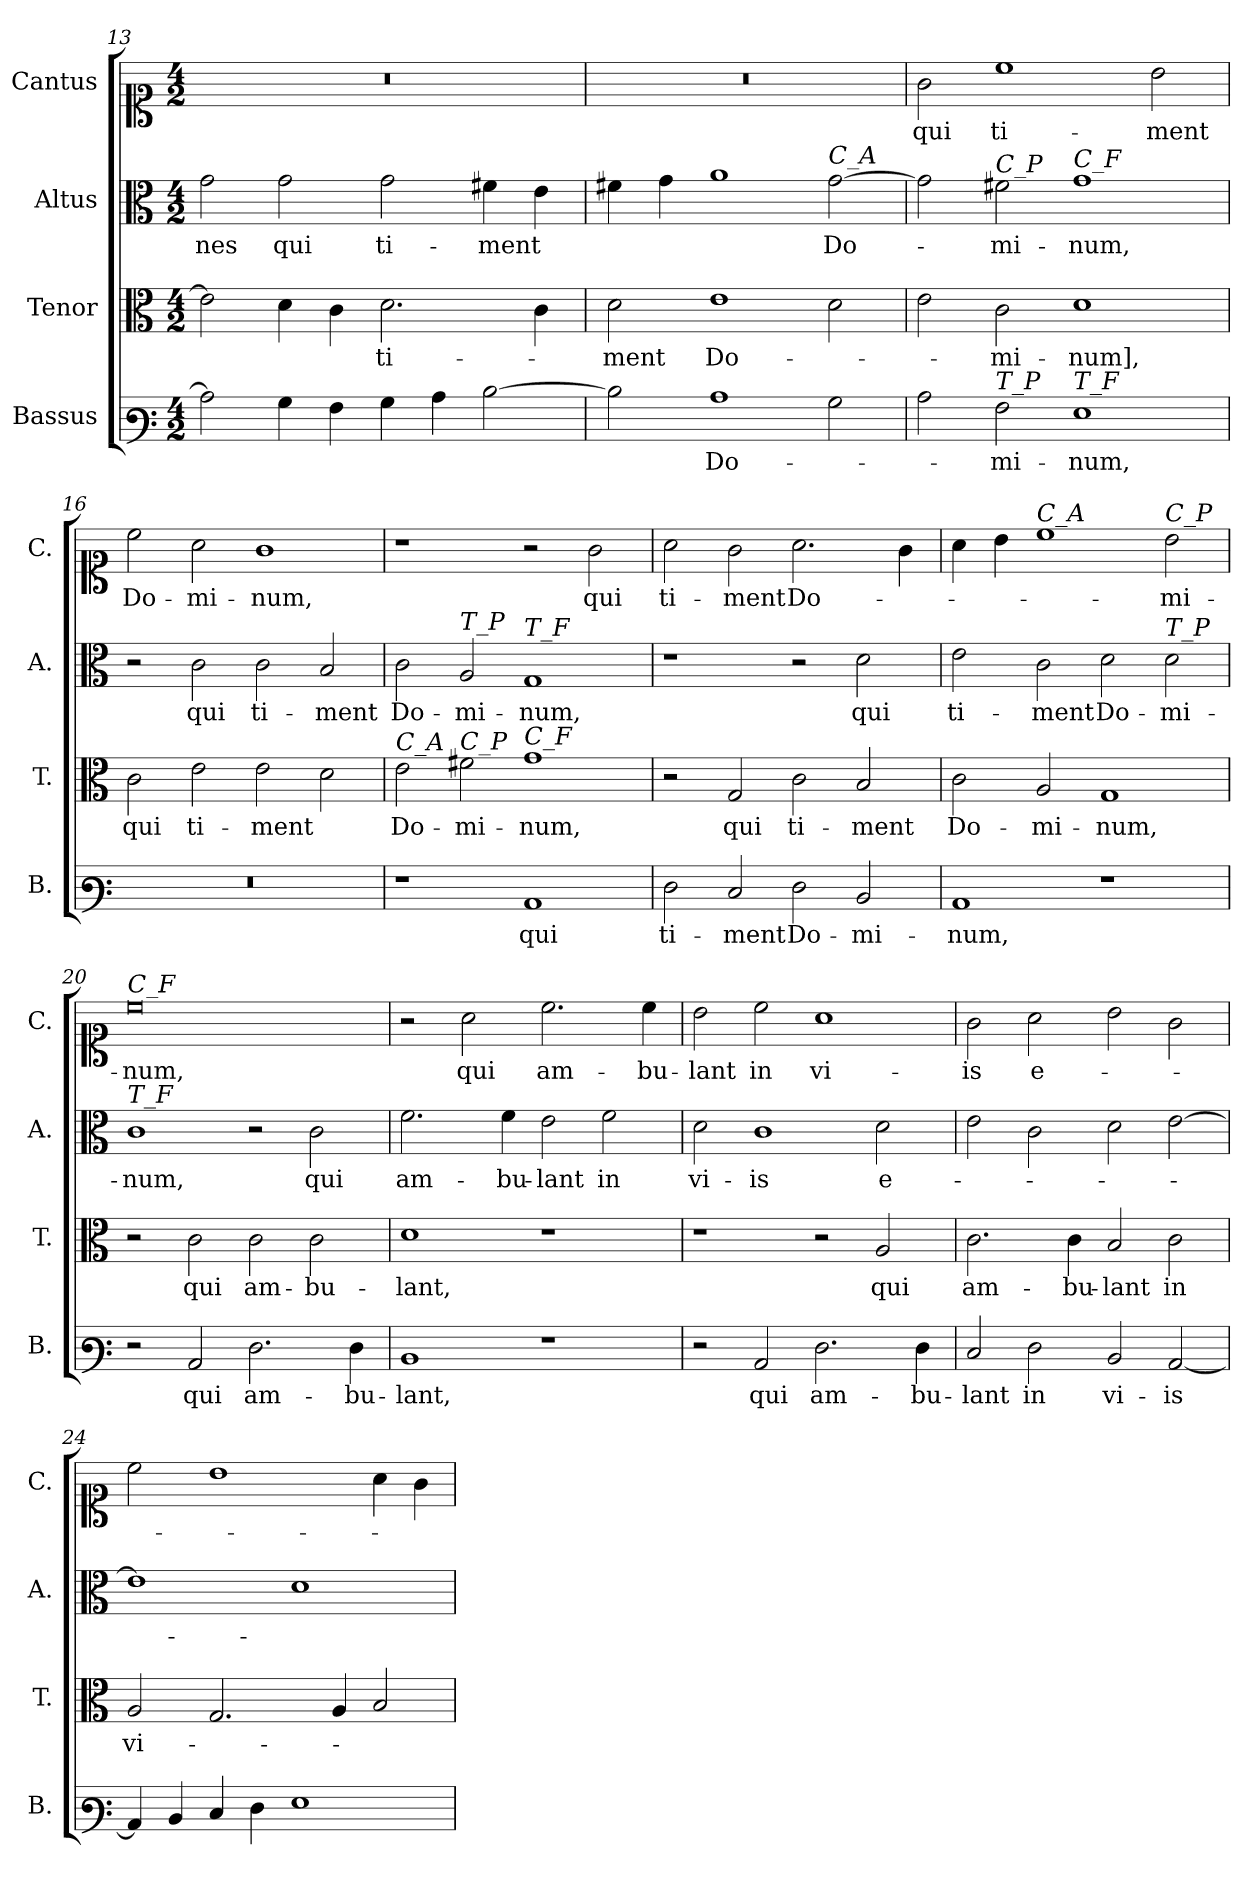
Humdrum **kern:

**kern	**text	**kern	**text	**kern	**text	**kern	**text
*part4	*part4	*part3	*part3	*part2	*part2	*part1	*part1
*staff4	*staff4	*staff3	*staff3	*staff2	*staff2	*staff1	*staff1
*I"Bassus	*	*I"Tenor	*	*I"Altus	*	*I"Cantus	*
*I'B.	*	*I'T.	*	*I'A.	*	*I'C.	*
!!LO:PB:g=z
*clefF3	*	*clefC3	*	*clefC3	*	*clefC1	*
*k[]	*	*k[]	*	*k[]	*	*k[]	*
*M4/2	*	*M4/2	*	*M4/2	*	*M4/2	*
=13	=13	=13	=13	=13	=13	=13	=13
!	!	!	!	!	!LO:LY:b	!	!
2c\]	.	2e\]	.	2g\	-nes	0r	.
!	!	!	!	!	!LO:LY:b	!	!
4B\	.	4d\	.	2g\	qui	.	.
4A\	.	4c\	.	.	.	.	.
!	!	!	!LO:LY:b	!	!LO:LY:b	!	!
4B\	.	2.d\	ti-	2g\	ti-	.	.
4c\	.	.	.	.	.	.	.
!	!	!	!	!	!LO:LY:b	!	!
[2d\	.	.	.	4f#X\	-ment	.	.
.	.	4c\	.	4e\	.	.	.
=14	=14	=14	=14	=14	=14	=14	=14
!	!	!	!LO:LY:b	!	!	!	!
2d\]	.	2d\	-ment	4f#X\	.	0r	.
.	.	.	.	4g\	.	.	.
!	!LO:LY:b	!	!LO:LY:b	!	!	!	!
1c	Do-	1e	Do-	1a	.	.	.
!	!	!	!	!LO:TX:a:i:t=C_A	!	!	!
!	!	!	!	!	!LO:LY:b	!	!
2B\	.	2d\	.	[2g\	Do-	.	.
=15	=15	=15	=15	=15	=15	=15	=15
!	!	!	!	!	!	!	!LO:LY:b
2c\	.	2e\	.	2g\]	.	2g\	qui
!	!	!	!	!LO:TX:a:i:t=C_P	!	!	!
!LO:TX:a:i:t=T_P	!	!	!	!	!	!	!
!	!LO:LY:b	!	!LO:LY:b	!	!LO:LY:b	!	!LO:LY:b
2A\	-mi-	2c\	-mi-	2f#X\	-mi-	1cc	ti-
!	!	!	!	!LO:TX:a:i:t=C_F	!	!	!
!LO:TX:a:i:t=T_F	!	!	!	!	!	!	!
!	!LO:LY:b	!	!LO:LY:b	!	!LO:LY:b	!	!
1G	-num,	1d	-num],	1g	-num,	.	.
!	!	!	!	!	!	!	!LO:LY:b
.	.	.	.	.	.	2b\	-ment
=16	=16	=16	=16	=16	=16	=16	=16
!	!	!	!LO:LY:b	!	!	!	!LO:LY:b
0r	.	2c\	qui	2r	.	2cc\	Do-
!	!	!	!LO:LY:b	!	!LO:LY:b	!	!LO:LY:b
.	.	2e\	ti-	2c\	qui	2a\	-mi-
!	!	!	!LO:LY:b	!	!LO:LY:b	!	!LO:LY:b
.	.	2e\	-ment	2c\	ti-	1g	-num,
!	!	!	!	!	!LO:LY:b	!	!
.	.	2d\	.	2B/	-ment	.	.
=17	=17	=17	=17	=17	=17	=17	=17
!	!	!LO:TX:a:i:t=C_A	!	!	!	!	!
!	!	!	!LO:LY:b	!	!LO:LY:b	!	!
1r	.	2e\	Do-	2c\	Do-	1r	.
!	!	!	!	!LO:TX:a:i:t=T_P	!	!	!
!	!	!LO:TX:a:i:t=C_P	!	!	!	!	!
!	!	!	!LO:LY:b	!	!LO:LY:b	!	!
.	.	2f#X\	-mi-	2A/	-mi-	.	.
!	!	!	!	!LO:TX:a:i:t=T_F	!	!	!
!	!	!LO:TX:a:i:t=C_F	!	!	!	!	!
!	!LO:LY:b	!	!LO:LY:b	!	!LO:LY:b	!	!
1C	qui	1g	-num,	1G	-num,	2r	.
!	!	!	!	!	!	!	!LO:LY:b
.	.	.	.	.	.	2g\	qui
!!LO:LB:g=z
=18	=18	=18	=18	=18	=18	=18	=18
!	!LO:LY:b	!	!	!	!	!	!LO:LY:b
2F\	ti-	2r	.	1r	.	2a\	ti-
!	!LO:LY:b	!	!LO:LY:b	!	!	!	!LO:LY:b
2E/	-ment	2G/	qui	.	.	2g\	-ment
!	!LO:LY:b	!	!LO:LY:b	!	!	!	!LO:LY:b
2F\	Do-	2c\	ti-	2r	.	2.a\	Do-
!	!LO:LY:b	!	!LO:LY:b	!	!LO:LY:b	!	!
2D/	-mi-	2B/	-ment	2d\	qui	.	.
.	.	.	.	.	.	4g\	.
=19	=19	=19	=19	=19	=19	=19	=19
!	!LO:LY:b	!	!LO:LY:b	!	!LO:LY:b	!	!
1C	-num,	2c\	Do-	2e\	ti-	4a\	.
.	.	.	.	.	.	4b\	.
!	!	!	!	!	!	!LO:TX:a:i:t=C_A	!
!	!	!	!LO:LY:b	!	!LO:LY:b	!	!
.	.	2A/	-mi-	2c\	-ment	1cc	.
!	!	!	!LO:LY:b	!	!LO:LY:b	!	!
1r	.	1G	-num,	2d\	Do-	.	.
!	!	!	!	!	!	!LO:TX:a:i:t=C_P	!
!	!	!	!	!LO:TX:a:i:t=T_P	!	!	!
!	!	!	!	!	!LO:LY:b	!	!LO:LY:b
.	.	.	.	2d\	-mi-	2b\	-mi-
=20	=20	=20	=20	=20	=20	=20	=20
!	!	!	!	!	!	!LO:TX:a:i:t=C_F	!
!	!	!	!	!LO:TX:a:i:t=T_F	!	!	!
!	!	!	!	!	!LO:LY:b	!	!LO:LY:b
2r	.	2r	.	1c	-num,	0cc	-num,
!	!LO:LY:b	!	!LO:LY:b	!	!	!	!
2C/	qui	2c\	qui	.	.	.	.
!	!LO:LY:b	!	!LO:LY:b	!	!	!	!
2.F\	am-	2c\	am-	2r	.	.	.
!	!	!	!LO:LY:b	!	!LO:LY:b	!	!
.	.	2c\	-bu-	2c\	qui	.	.
!	!LO:LY:b	!	!	!	!	!	!
4F\	-bu-	.	.	.	.	.	.
=21	=21	=21	=21	=21	=21	=21	=21
!	!LO:LY:b	!	!LO:LY:b	!	!LO:LY:b	!	!
1D	-lant,	1d	-lant,	2.f\	am-	2r	.
!	!	!	!	!	!	!	!LO:LY:b
.	.	.	.	.	.	2a\	qui
!	!	!	!	!	!LO:LY:b	!	!
.	.	.	.	4f\	-bu-	.	.
!	!	!	!	!	!LO:LY:b	!	!LO:LY:b
1r	.	1r	.	2e\	-lant	2.cc\	am-
!	!	!	!	!	!LO:LY:b	!	!
.	.	.	.	2f\	in	.	.
!	!	!	!	!	!	!	!LO:LY:b
.	.	.	.	.	.	4cc\	-bu-
!!LO:PB:g=z
=22	=22	=22	=22	=22	=22	=22	=22
!	!	!	!	!	!LO:LY:b	!	!LO:LY:b
2r	.	1r	.	2d\	vi-	2b\	-lant
!	!LO:LY:b	!	!	!	!LO:LY:b	!	!LO:LY:b
2C/	qui	.	.	1c	-is	2cc\	in
!	!LO:LY:b	!	!	!	!	!	!LO:LY:b
2.F\	am-	2r	.	.	.	1a	vi-
!	!	!	!LO:LY:b	!	!LO:LY:b	!	!
.	.	2A/	qui	2d\	e-	.	.
!	!LO:LY:b	!	!	!	!	!	!
4F\	-bu-	.	.	.	.	.	.
=23	=23	=23	=23	=23	=23	=23	=23
!	!LO:LY:b	!	!LO:LY:b	!	!	!	!LO:LY:b
2E/	-lant	2.c\	am-	2e\	.	2g\	-is
!	!LO:LY:b	!	!	!	!	!	!LO:LY:b
2F\	in	.	.	2c\	.	2a\	e-
!	!	!	!LO:LY:b	!	!	!	!
.	.	4c\	-bu-	.	.	.	.
!	!LO:LY:b	!	!LO:LY:b	!	!	!	!
2D/	vi-	2B/	-lant	2d\	.	2b\	.
!	!LO:LY:b	!	!LO:LY:b	!	!	!	!
[2C/	-is	2c\	in	[2e\	.	2g\	.
=24	=24	=24	=24	=24	=24	=24	=24
!	!	!	!LO:LY:b	!	!	!	!
4C/]	.	2A/	vi-	1e]	.	2cc\	.
4D/	.	.	.	.	.	.	.
4E/	.	2.G/	.	.	.	1b	.
4F\	.	.	.	.	.	.	.
1G	.	.	.	1d	.	.	.
.	.	4A/	.	.	.	.	.
.	.	2B/	.	.	.	4a\	.
.	.	.	.	.	.	4g\	.
=	=	=	=	=	=	=	=
*-	*-	*-	*-	*-	*-	*-	*-
